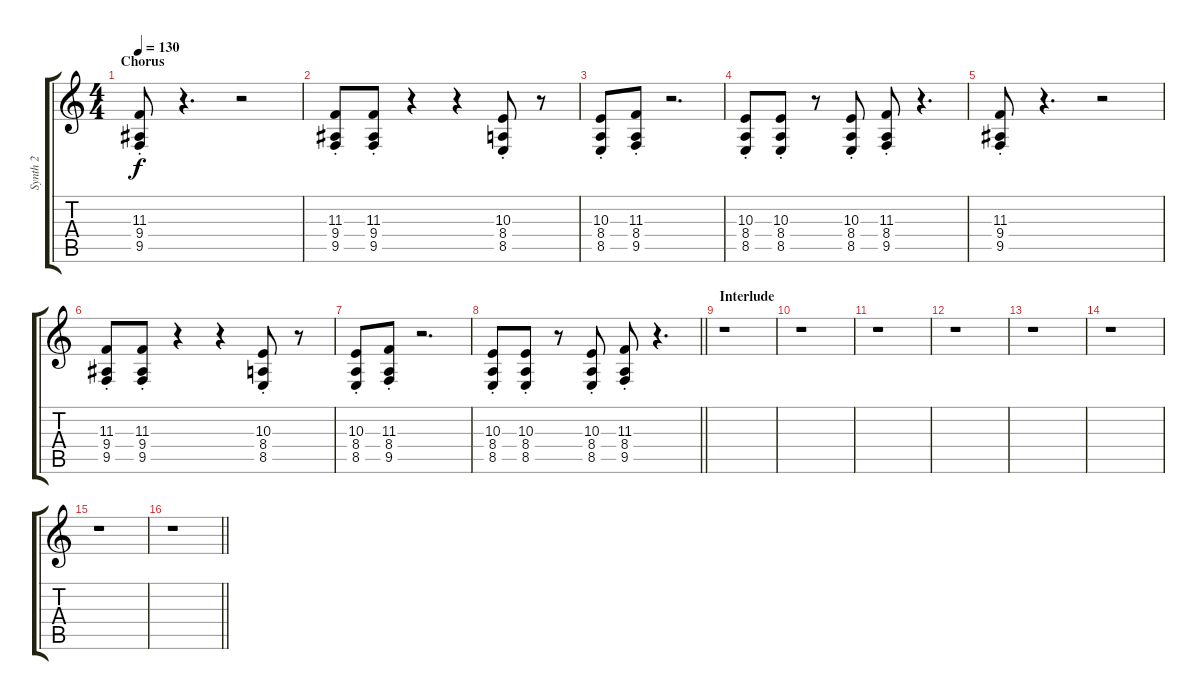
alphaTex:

\track ("Synth 2" "Synth 2") {instrument harpsichord}
\staff {score tabs}
\tuning (Eb4 Bb3 Gb3 Db3 Ab2 Eb2) {hide}
\ts (4 4)
\section ("" "Chorus")
\tempo 130
\clef g2
\ks c
(11.3{st} 9.4{st} 9.5{st}).8{dy f} r.4{d} r.2 |
(11.3{st} 9.4{st} 9.5{st}).8 (11.3{st} 9.4{st} 9.5{st}).8 r.4 r.4 (10.3{st} 8.4{st} 8.5{st}).8 r.8 |
(10.3{st} 8.4{st} 8.5{st}).8 (11.3{st} 8.4{st} 9.5{st}).8 r.2{d} |
(10.3{st} 8.4{st} 8.5{st}).8 (10.3{st} 8.4{st} 8.5{st}).8 r.8 (10.3{st} 8.4{st} 8.5{st}).8 (11.3{st} 8.4{st} 9.5{st}).8 r.4{d} |
(11.3{st} 9.4{st} 9.5{st}).8 r.4{d} r.2 |
(11.3{st} 9.4{st} 9.5{st}).8 (11.3{st} 9.4{st} 9.5{st}).8 r.4 r.4 (10.3{st} 8.4{st} 8.5{st}).8 r.8 |
(10.3{st} 8.4{st} 8.5{st}).8 (11.3{st} 8.4{st} 9.5{st}).8 r.2{d} |
\barLineRight lightlight
(10.3{st} 8.4{st} 8.5{st}).8 (10.3{st} 8.4{st} 8.5{st}).8 r.8 (10.3{st} 8.4{st} 8.5{st}).8 (11.3{st} 8.4{st} 9.5{st}).8 r.4{d} |
\section ("" "Interlude")
r.1 |
r.1 |
r.1 |
r.1 |
r.1 |
r.1 |
r.1 |
\barLineRight lightlight
r.1
